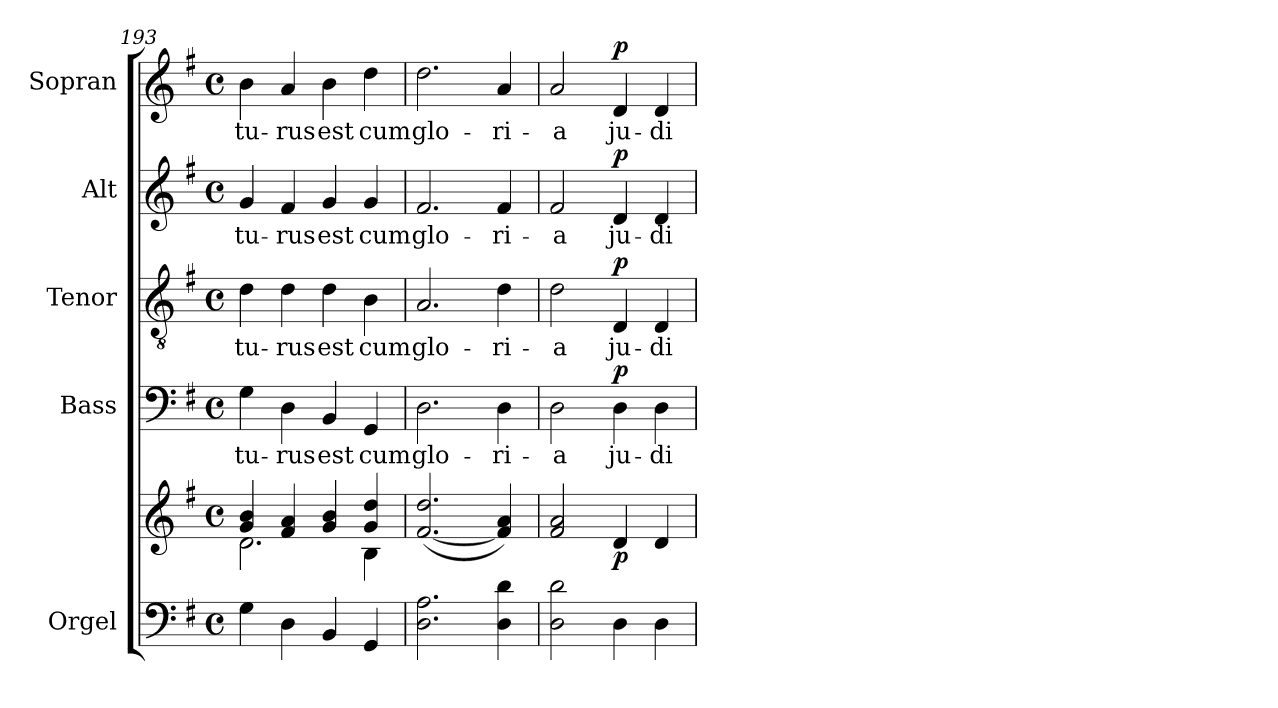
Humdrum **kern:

**kern	**kern	**dynam	**kern	**text	**dynam	**kern	**text	**dynam	**kern	**text	**dynam	**kern	**text	**dynam
*part5	*part5	*part5	*part4	*part4	*part4	*part3	*part3	*part3	*part2	*part2	*part2	*part1	*part1	*part1
*staff6	*staff5	*staff5/6	*staff4	*staff4	*staff4	*staff3	*staff3	*staff3	*staff2	*staff2	*staff2	*staff1	*staff1	*staff1
*I"Orgel	*	*	*I"Bass	*	*	*I"Tenor	*	*	*I"Alt	*	*	*I"Sopran	*	*
*I'Org.	*	*	*I'B.	*	*	*I'T.	*	*	*I'A.	*	*	*I'S.	*	*
*clefF4	*clefG2	*	*clefF4	*	*	*clefGv2	*	*	*clefG2	*	*	*clefG2	*	*
*k[f#]	*k[f#]	*	*k[f#]	*	*	*k[f#]	*	*	*k[f#]	*	*	*k[f#]	*	*
*G:	*G:	*	*G:	*	*	*G:	*	*	*G:	*	*	*G:	*	*
*M4/4	*M4/4	*	*M4/4	*	*	*M4/4	*	*	*M4/4	*	*	*M4/4	*	*
*met(c)	*met(c)	*	*met(c)	*	*	*met(c)	*	*	*met(c)	*	*	*met(c)	*	*
=193	=193	=193	=193	=193	=193	=193	=193	=193	=193	=193	=193	=193	=193	=193
*	*^	*	*	*	*	*	*	*	*	*	*	*	*	*
4G\	4g/ 4b/	2.d\	.	4G\	-tu-	.	4d\	-tu-	.	4g/	-tu-	.	4b\	-tu-	.
4D\	4f#/ 4a/	.	.	4D\	-rus	.	4d\	-rus	.	4f#/	-rus	.	4a/	-rus	.
4BB/	4g/ 4b/	.	.	4BB/	est	.	4d\	est	.	4g/	est	.	4b\	est	.
4GG/	4g/ 4dd/	4B\	.	4GG/	cum	.	4B\	cum	.	4g/	cum	.	4dd\	cum	.
*	*v	*v	*	*	*	*	*	*	*	*	*	*	*	*	*
=194	=194	=194	=194	=194	=194	=194	=194	=194	=194	=194	=194	=194	=194	=194
2.D\ 2.A\	(>[2.f#/ 2.dd/	.	2.D\	glo-	.	2.A/	glo-	.	2.f#/	glo-	.	2.dd\	glo-	.
4D\ 4d\	4f#/] 4a/)	.	4D\	-ri-	.	4d\	-ri-	.	4f#/	-ri-	.	4a/	-ri-	.
=195	=195	=195	=195	=195	=195	=195	=195	=195	=195	=195	=195	=195	=195	=195
2D\ 2d\	2f#/ 2a/	.	2D\	-a	.	2d\	-a	.	2f#/	-a	.	2a/	-a	.
!	!	!LO:DY:b	!	!	!LO:DY:a	!	!	!LO:DY:a	!	!	!LO:DY:a	!	!	!LO:DY:a
4D\	4d/	p	4D\	ju-	p	4D/	ju-	p	4d/	ju-	p	4d/	ju-	p
4D\	4d/	.	4D\	-di-	.	4D/	-di-	.	4d/	-di-	.	4d/	-di-	.
=	=	=	=	=	=	=	=	=	=	=	=	=	=	=
*-	*-	*-	*-	*-	*-	*-	*-	*-	*-	*-	*-	*-	*-	*-
